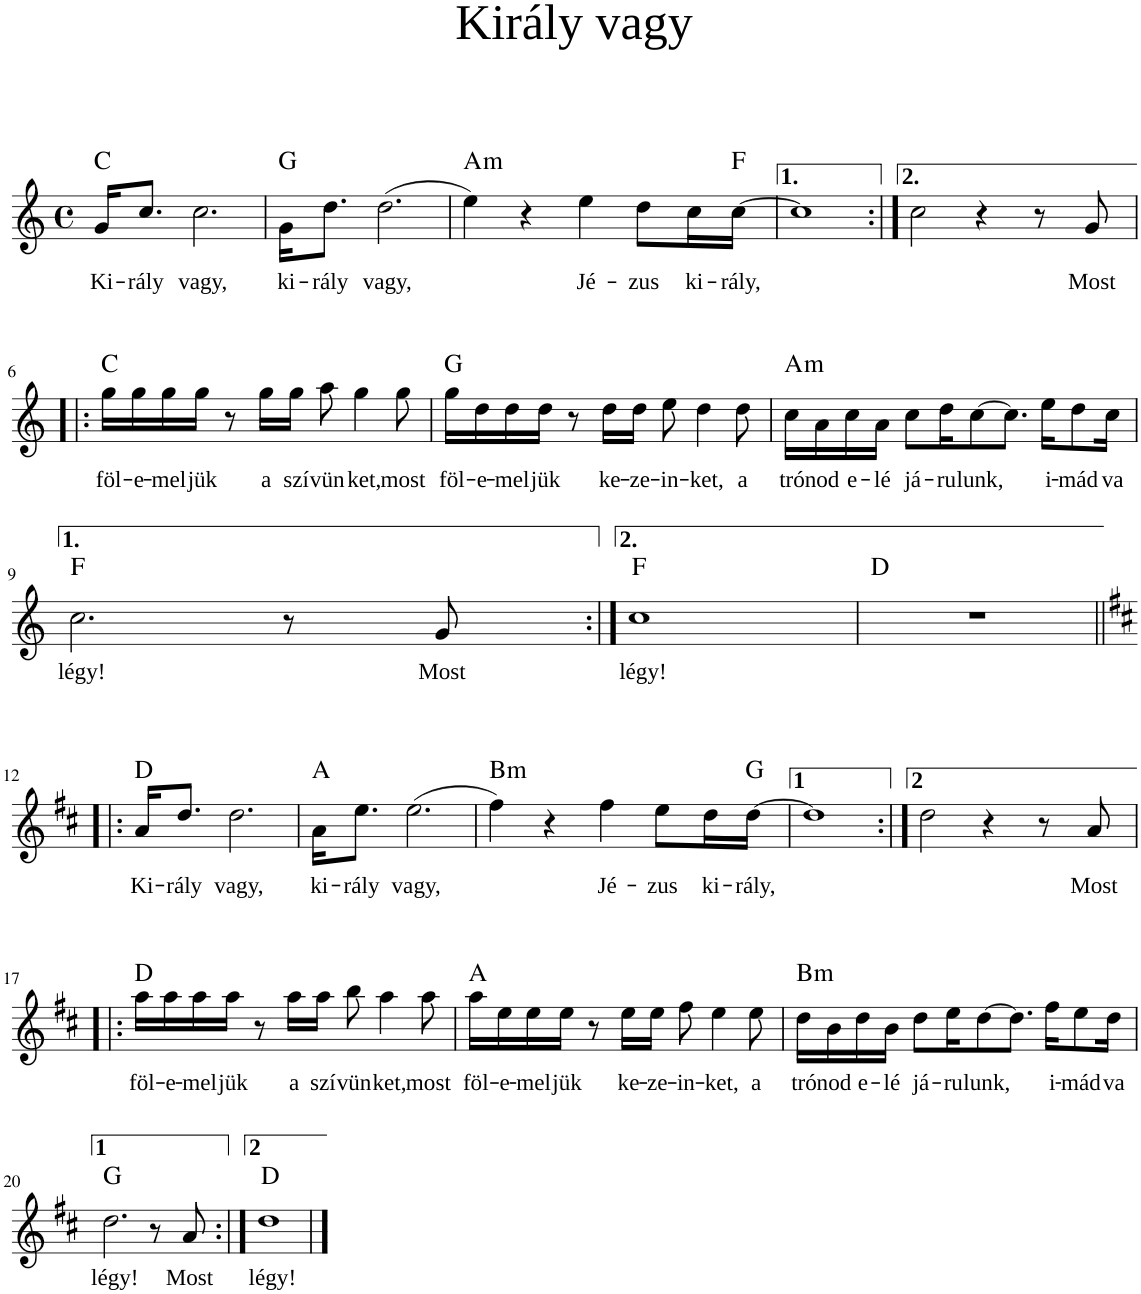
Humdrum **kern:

**kern	**text	**harte
*part1	*part1	*part1
*staff1	*staff1	*
*I"Piano	*	*
*I'Pno	*	*
*clefG2	*	*
*k[]	*	*
*M4/4	*	*
*met(c)	*	*
=1	=1	=1
!	!LO:LY:b	!
16g/KL	Ki-	C:maj
!	!LO:LY:b	!
8.cc/J	-rály	.
!	!LO:LY:b	!
2.cc\	vagy,	.
=2	=2	=2
!	!LO:LY:b	!
16g\KL	ki-	G:maj
!	!LO:LY:b	!
8.dd\J	-rály	.
!	!LO:LY:b	!
(2.dd\	vagy,	.
=3	=3	=3
!	!	!LO:H:kt=m
4ee\)	.	A:min
4r	.	.
!	!LO:LY:b	!
4ee\	-Jé-	.
!	!LO:LY:b	!
8dd\L	-zus	.
!	!LO:LY:b	!
16cc\L	ki-	.
!	!LO:LY:b	!
[16cc\JJ	-rály,	F:maj
=4	=4	=4
1cc]	.	.
=5:|!	=5:|!	=5:|!
2cc\	.	.
4r	.	.
8r	.	.
!	!LO:LY:b	!
8g/	Most	.
!!LO:LB:g=z
=6!|:	=6!|:	=6!|:
!	!LO:LY:b	!
16gg\LL	föl-	C:maj
!	!LO:LY:b	!
16gg\	-e-	.
!	!LO:LY:b	!
16gg\	-mel-	.
!	!LO:LY:b	!
16gg\JJ	-jük	.
8r	.	.
!	!LO:LY:b	!
16gg\LL	a	.
!	!LO:LY:b	!
16gg\JJ	szí-	.
!	!LO:LY:b	!
8aa\	-vün-	.
!	!LO:LY:b	!
4gg\	-ket,	.
!	!LO:LY:b	!
8gg\	most	.
=7	=7	=7
!	!LO:LY:b	!
16gg\LL	föl-	G:maj
!	!LO:LY:b	!
16dd\	-e-	.
!	!LO:LY:b	!
16dd\	-mel-	.
!	!LO:LY:b	!
16dd\JJ	-jük	.
8r	.	.
!	!LO:LY:b	!
16dd\LL	ke-	.
!	!LO:LY:b	!
16dd\JJ	-ze-	.
!	!LO:LY:b	!
8ee\	-in-	.
!	!LO:LY:b	!
4dd\	-ket,	.
!	!LO:LY:b	!
8dd\	a	.
=8	=8	=8
!	!LO:LY:b	!LO:H:kt=m
16cc\LL	tró-	A:min
!	!LO:LY:b	!
16a\	-nod	.
!	!LO:LY:b	!
16cc\	e-	.
!	!LO:LY:b	!
16a\JJ	-lé	.
!	!LO:LY:b	!
8cc\L	já-	.
!	!LO:LY:b	!
16dd\K	-ru-	.
!	!LO:LY:b	!
[8cc\	-lunk,	.
8.cc\J]	.	.
!	!LO:LY:b	!
16ee\KL	i-	.
!	!LO:LY:b	!
8dd\	-mád-	.
!	!LO:LY:b	!
16cc\Jk	-va	.
!!LO:LB:g=z
=9	=9	=9
!	!LO:LY:b	!
2.cc\	légy!	F:maj
8r	.	.
!	!LO:LY:b	!
8g/	Most	.
=10:|!	=10:|!	=10:|!
!	!LO:LY:b	!
1cc	légy!	F:maj
=11	=11	=11
1r	.	D:maj
!!LO:LB:g=z
=12!|:	=12!|:	=12!|:
*k[f#c#]	*	*
!	!LO:LY:b	!
16a/KL	Ki-	D:maj
!	!LO:LY:b	!
8.dd/J	-rály	.
!	!LO:LY:b	!
2.dd\	vagy,	.
=13	=13	=13
!	!LO:LY:b	!
16a\KL	ki-	A:maj
!	!LO:LY:b	!
8.ee\J	-rály	.
!	!LO:LY:b	!
(2.ee\	vagy,	.
=14	=14	=14
!	!	!LO:H:kt=m
4ff#\)	.	B:min
4r	.	.
!	!LO:LY:b	!
4ff#\	-Jé-	.
!	!LO:LY:b	!
8ee\L	-zus	.
!	!LO:LY:b	!
16dd\L	ki-	.
!	!LO:LY:b	!
[16dd\JJ	-rály,	G:maj
=15	=15	=15
1dd]	.	.
=16:|!	=16:|!	=16:|!
2dd\	.	.
4r	.	.
8r	.	.
!	!LO:LY:b	!
8a/	Most	.
!!LO:LB:g=z
=17!|:	=17!|:	=17!|:
!	!LO:LY:b	!
16aa\LL	föl-	D:maj
!	!LO:LY:b	!
16aa\	-e-	.
!	!LO:LY:b	!
16aa\	-mel-	.
!	!LO:LY:b	!
16aa\JJ	-jük	.
8r	.	.
!	!LO:LY:b	!
16aa\LL	a	.
!	!LO:LY:b	!
16aa\JJ	szí-	.
!	!LO:LY:b	!
8bb\	-vün-	.
!	!LO:LY:b	!
4aa\	-ket,	.
!	!LO:LY:b	!
8aa\	most	.
=18	=18	=18
!	!LO:LY:b	!
16aa\LL	föl-	A:maj
!	!LO:LY:b	!
16ee\	-e-	.
!	!LO:LY:b	!
16ee\	-mel-	.
!	!LO:LY:b	!
16ee\JJ	-jük	.
8r	.	.
!	!LO:LY:b	!
16ee\LL	ke-	.
!	!LO:LY:b	!
16ee\JJ	-ze-	.
!	!LO:LY:b	!
8ff#\	-in-	.
!	!LO:LY:b	!
4ee\	-ket,	.
!	!LO:LY:b	!
8ee\	a	.
=19	=19	=19
!	!LO:LY:b	!LO:H:kt=m
16dd\LL	tró-	B:min
!	!LO:LY:b	!
16b\	-nod	.
!	!LO:LY:b	!
16dd\	e-	.
!	!LO:LY:b	!
16b\JJ	-lé	.
!	!LO:LY:b	!
8dd\L	já-	.
!	!LO:LY:b	!
16ee\K	-ru-	.
!	!LO:LY:b	!
[8dd\	-lunk,	.
8.dd\J]	.	.
!	!LO:LY:b	!
16ff#\KL	i-	.
!	!LO:LY:b	!
8ee\	-mád-	.
!	!LO:LY:b	!
16dd\Jk	-va	.
!!LO:LB:g=z
=20	=20	=20
!	!LO:LY:b	!
2.dd\	légy!	G:maj
8r	.	.
!	!LO:LY:b	!
8a/	Most	.
=21:|!	=21:|!	=21:|!
!	!LO:LY:b	!
1dd	légy!	D:maj
==	==	==
*-	*-	*-
